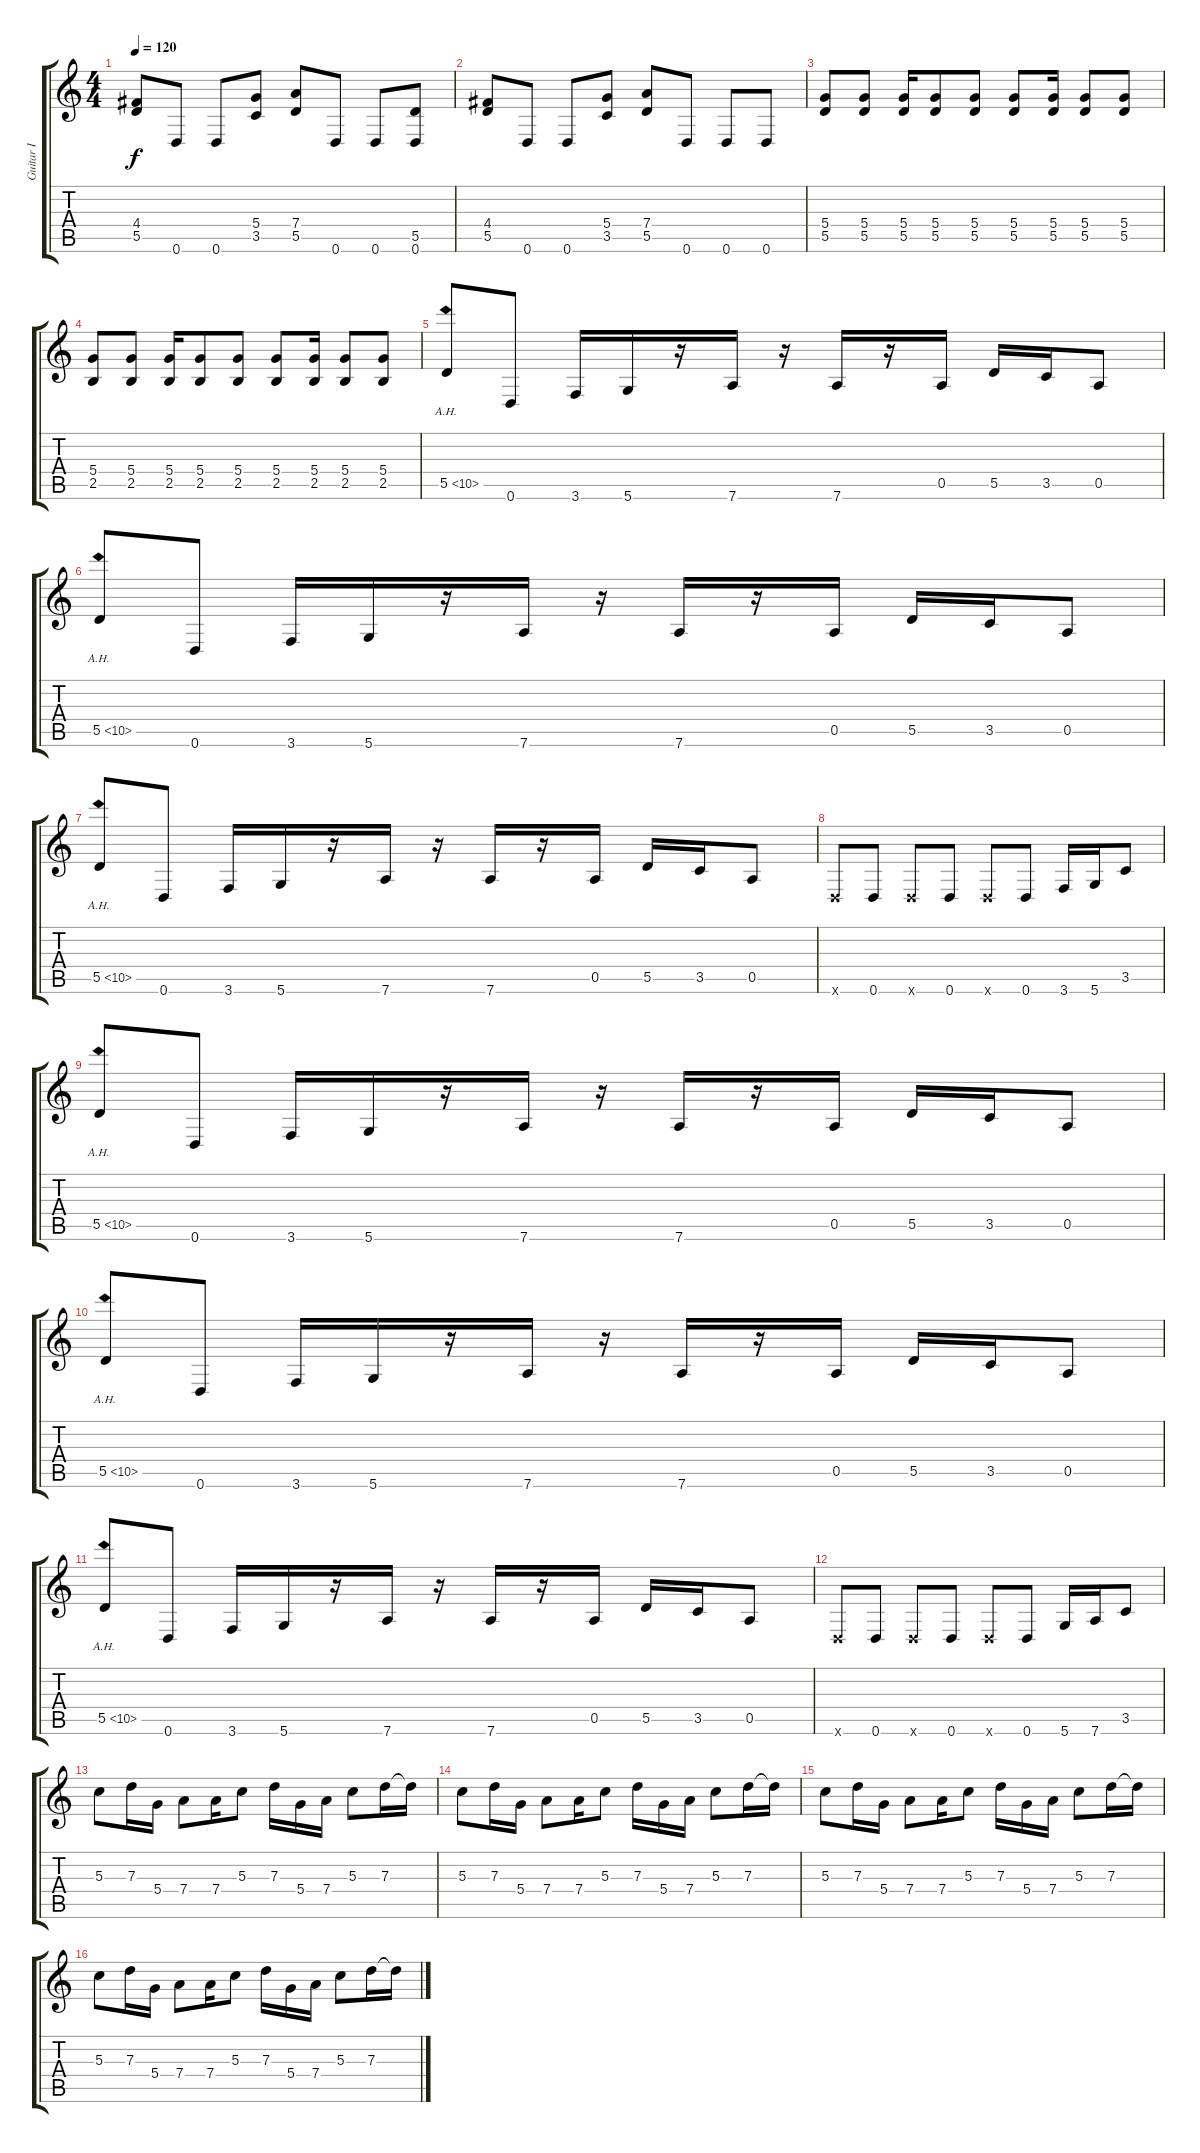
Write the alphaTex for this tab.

\track ("Guitar I" "Guitar I") {instrument distortionguitar}
\staff {score tabs}
\tuning (E4 B3 G3 D3 A2 D2) {hide}
\ts (4 4)
\tempo 120
\clef g2
\ks c
(4.4 5.5).8{dy f} 0.6.8 0.6.8 (5.4 3.5).8 (7.4 5.5).8 0.6.8 0.6.8 (5.5 0.6).8 |
(4.4 5.5).8 0.6.8 0.6.8 (5.4 3.5).8 (7.4 5.5).8 0.6.8 0.6.8 0.6.8 |
(5.4 5.5).8 (5.4 5.5).8 (5.4 5.5).16 (5.4 5.5).8 (5.4 5.5).8 (5.4 5.5).8 (5.4 5.5).16 (5.4 5.5).8 (5.4 5.5).8 |
(5.4 2.5).8 (5.4 2.5).8 (5.4 2.5).16 (5.4 2.5).8 (5.4 2.5).8 (5.4 2.5).8 (5.4 2.5).16 (5.4 2.5).8 (5.4 2.5).8 |
5.5{ah 5}.8 0.6.8 3.6.16 5.6.16 r.16 7.6.16 r.16 7.6.16 r.16 0.5.16 5.5.16 3.5.16 0.5.8 |
5.5{ah 5}.8 0.6.8 3.6.16 5.6.16 r.16 7.6.16 r.16 7.6.16 r.16 0.5.16 5.5.16 3.5.16 0.5.8 |
5.5{ah 5}.8 0.6.8 3.6.16 5.6.16 r.16 7.6.16 r.16 7.6.16 r.16 0.5.16 5.5.16 3.5.16 0.5.8 |
0.6{x}.8 0.6.8 0.6{x}.8 0.6.8 0.6{x}.8 0.6.8 3.6.16 5.6.16 3.5.8 |
5.5{ah 5}.8 0.6.8 3.6.16 5.6.16 r.16 7.6.16 r.16 7.6.16 r.16 0.5.16 5.5.16 3.5.16 0.5.8 |
5.5{ah 5}.8 0.6.8 3.6.16 5.6.16 r.16 7.6.16 r.16 7.6.16 r.16 0.5.16 5.5.16 3.5.16 0.5.8 |
5.5{ah 5}.8 0.6.8 3.6.16 5.6.16 r.16 7.6.16 r.16 7.6.16 r.16 0.5.16 5.5.16 3.5.16 0.5.8 |
0.6{x}.8 0.6.8 0.6{x}.8 0.6.8 0.6{x}.8 0.6.8 5.6.16 7.6.16 3.5.8 |
5.3.8 7.3.16 5.4.16 7.4.8 7.4.16 5.3.8 7.3.16 5.4.16 7.4.16 5.3.8 7.3.16 7.3{t}.16 |
5.3.8 7.3.16 5.4.16 7.4.8 7.4.16 5.3.8 7.3.16 5.4.16 7.4.16 5.3.8 7.3.16 7.3{t}.16 |
5.3.8 7.3.16 5.4.16 7.4.8 7.4.16 5.3.8 7.3.16 5.4.16 7.4.16 5.3.8 7.3.16 7.3{t}.16 |
5.3.8 7.3.16 5.4.16 7.4.8 7.4.16 5.3.8 7.3.16 5.4.16 7.4.16 5.3.8 7.3.16 7.3{t}.16
